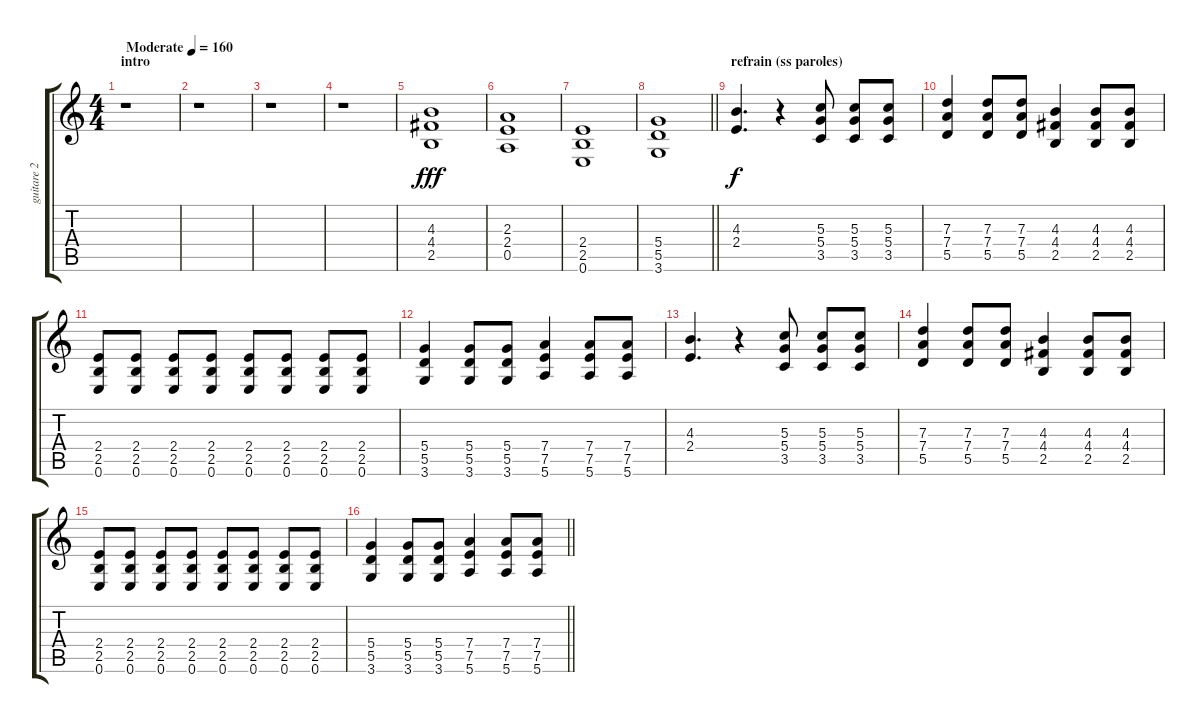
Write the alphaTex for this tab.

\track ("guitare 2" "guitare 2") {instrument overdrivenguitar}
\staff {score tabs}
\tuning (E4 B3 G3 D3 A2 E2) {hide}
\ts (4 4)
\section ("" "intro")
\tempo (160 "Moderate")
\clef g2
\ks c
r.1{dy fff instrument overdrivenguitar} |
r.1 |
r.1 |
r.1 |
(4.3 4.4 2.5).1 |
(2.3 2.4 0.5).1 |
(2.4 2.5 0.6).1 |
\barLineRight lightlight
(5.4 5.5 3.6).1 |
\section ("" "refrain (ss paroles)")
(4.3 2.4).4{d dy f} r.4 (5.3 5.4 3.5).8 (5.3 5.4 3.5).8 (5.3 5.4 3.5).8 |
(7.3 7.4 5.5).4 (7.3 7.4 5.5).8 (7.3 7.4 5.5).8 (4.3 4.4 2.5).4 (4.3 4.4 2.5).8 (4.3 4.4 2.5).8 |
(2.4 2.5 0.6).8 (2.4 2.5 0.6).8 (2.4 2.5 0.6).8 (2.4 2.5 0.6).8 (2.4 2.5 0.6).8 (2.4 2.5 0.6).8 (2.4 2.5 0.6).8 (2.4 2.5 0.6).8 |
(5.4 5.5 3.6).4 (5.4 5.5 3.6).8 (5.4 5.5 3.6).8 (7.4 7.5 5.6).4 (7.4 7.5 5.6).8 (7.4 7.5 5.6).8 |
(4.3 2.4).4{d} r.4 (5.3 5.4 3.5).8 (5.3 5.4 3.5).8 (5.3 5.4 3.5).8 |
(7.3 7.4 5.5).4 (7.3 7.4 5.5).8 (7.3 7.4 5.5).8 (4.3 4.4 2.5).4 (4.3 4.4 2.5).8 (4.3 4.4 2.5).8 |
(2.4 2.5 0.6).8 (2.4 2.5 0.6).8 (2.4 2.5 0.6).8 (2.4 2.5 0.6).8 (2.4 2.5 0.6).8 (2.4 2.5 0.6).8 (2.4 2.5 0.6).8 (2.4 2.5 0.6).8 |
\barLineRight lightlight
(5.4 5.5 3.6).4 (5.4 5.5 3.6).8 (5.4 5.5 3.6).8 (7.4 7.5 5.6).4 (7.4 7.5 5.6).8 (7.4 7.5 5.6).8
